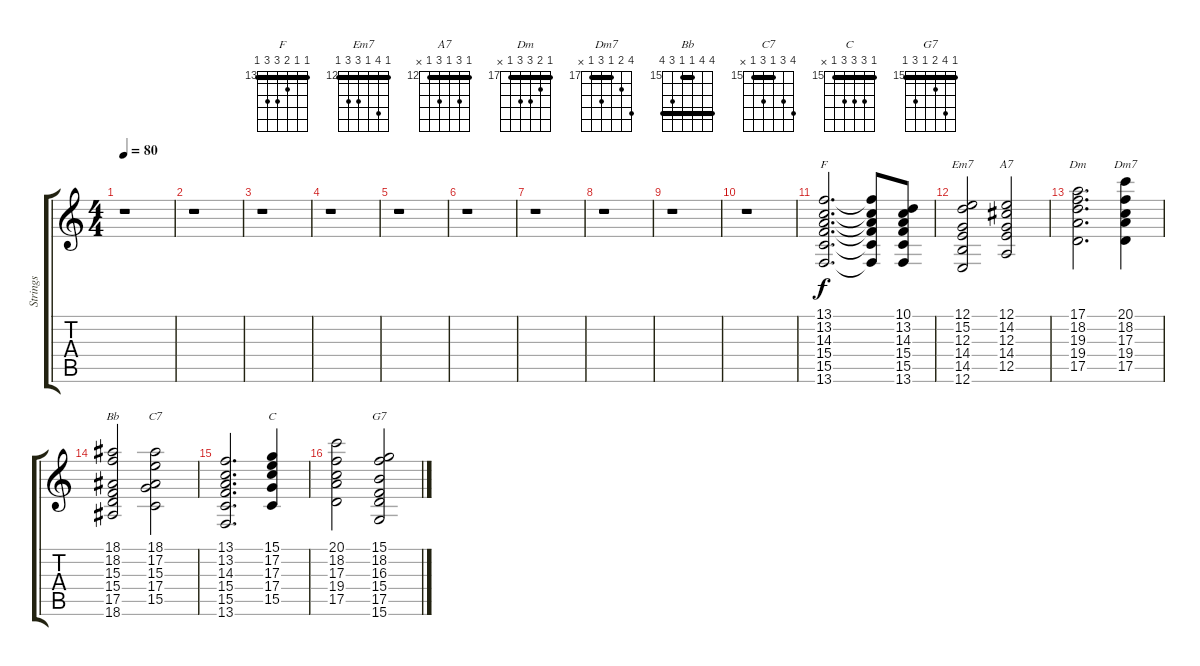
\track ("Strings" "Strings") {mute instrument stringensemble1}
\staff {score tabs}
\tuning (E4 B3 G3 D3 A2 E2) {hide}
\chord ("F" 13 13 14 15 15 13) {firstfret 13 barre 13}
\chord ("Em7" 12 15 12 14 14 12) {firstfret 12 barre 12}
\chord ("A7" 12 14 12 14 12 x) {firstfret 12 barre 12}
\chord ("Dm" 17 18 19 19 17 x) {firstfret 17 barre 17}
\chord ("Dm7" 20 18 17 19 17 x) {firstfret 17 barre 17}
\chord ("Bb" 18 18 15 15 17 18) {firstfret 15 barre (15 18)}
\chord ("C7" 18 17 15 17 15 x) {firstfret 15 barre 15}
\chord ("C" 15 17 17 17 15 x) {firstfret 15 barre 15}
\chord ("G7" 15 18 16 15 17 15) {firstfret 15 barre 15}
\ts (4 4)
\tempo 80
\clef g2
\ks c
r.1{dy f instrument stringensemble1} |
r.1 |
r.1 |
r.1 |
r.1 |
r.1 |
r.1 |
r.1 |
r.1 |
r.1 |
(13.1 13.2 14.3 15.4 15.5 13.6).2{d ch "F"} (13.1{t} 13.2{t} 14.3{t} 15.4{t} 15.5{t} 13.6{t}).8 (10.1 13.2 14.3 15.4 15.5 13.6).8 |
(12.1 15.2 12.3 14.4 14.5 12.6).2{ch "Em7"} (12.1 14.2 12.3 14.4 12.5).2{ch "A7"} |
(17.1 18.2 19.3 19.4 17.5).2{d ch "Dm"} (20.1 18.2 17.3 19.4 17.5).4{ch "Dm7"} |
(18.1 18.2 15.3 15.4 17.5 18.6).2{ch "Bb"} (18.1 17.2 15.3 17.4 15.5).2{ch "C7"} |
(13.1 13.2 14.3 15.4 15.5 13.6).2{d} (15.1 17.2 17.3 17.4 15.5).4{ch "C"} |
(20.1 18.2 17.3 19.4 17.5).2 (15.1 18.2 16.3 15.4 17.5 15.6).2{ch "G7"}
